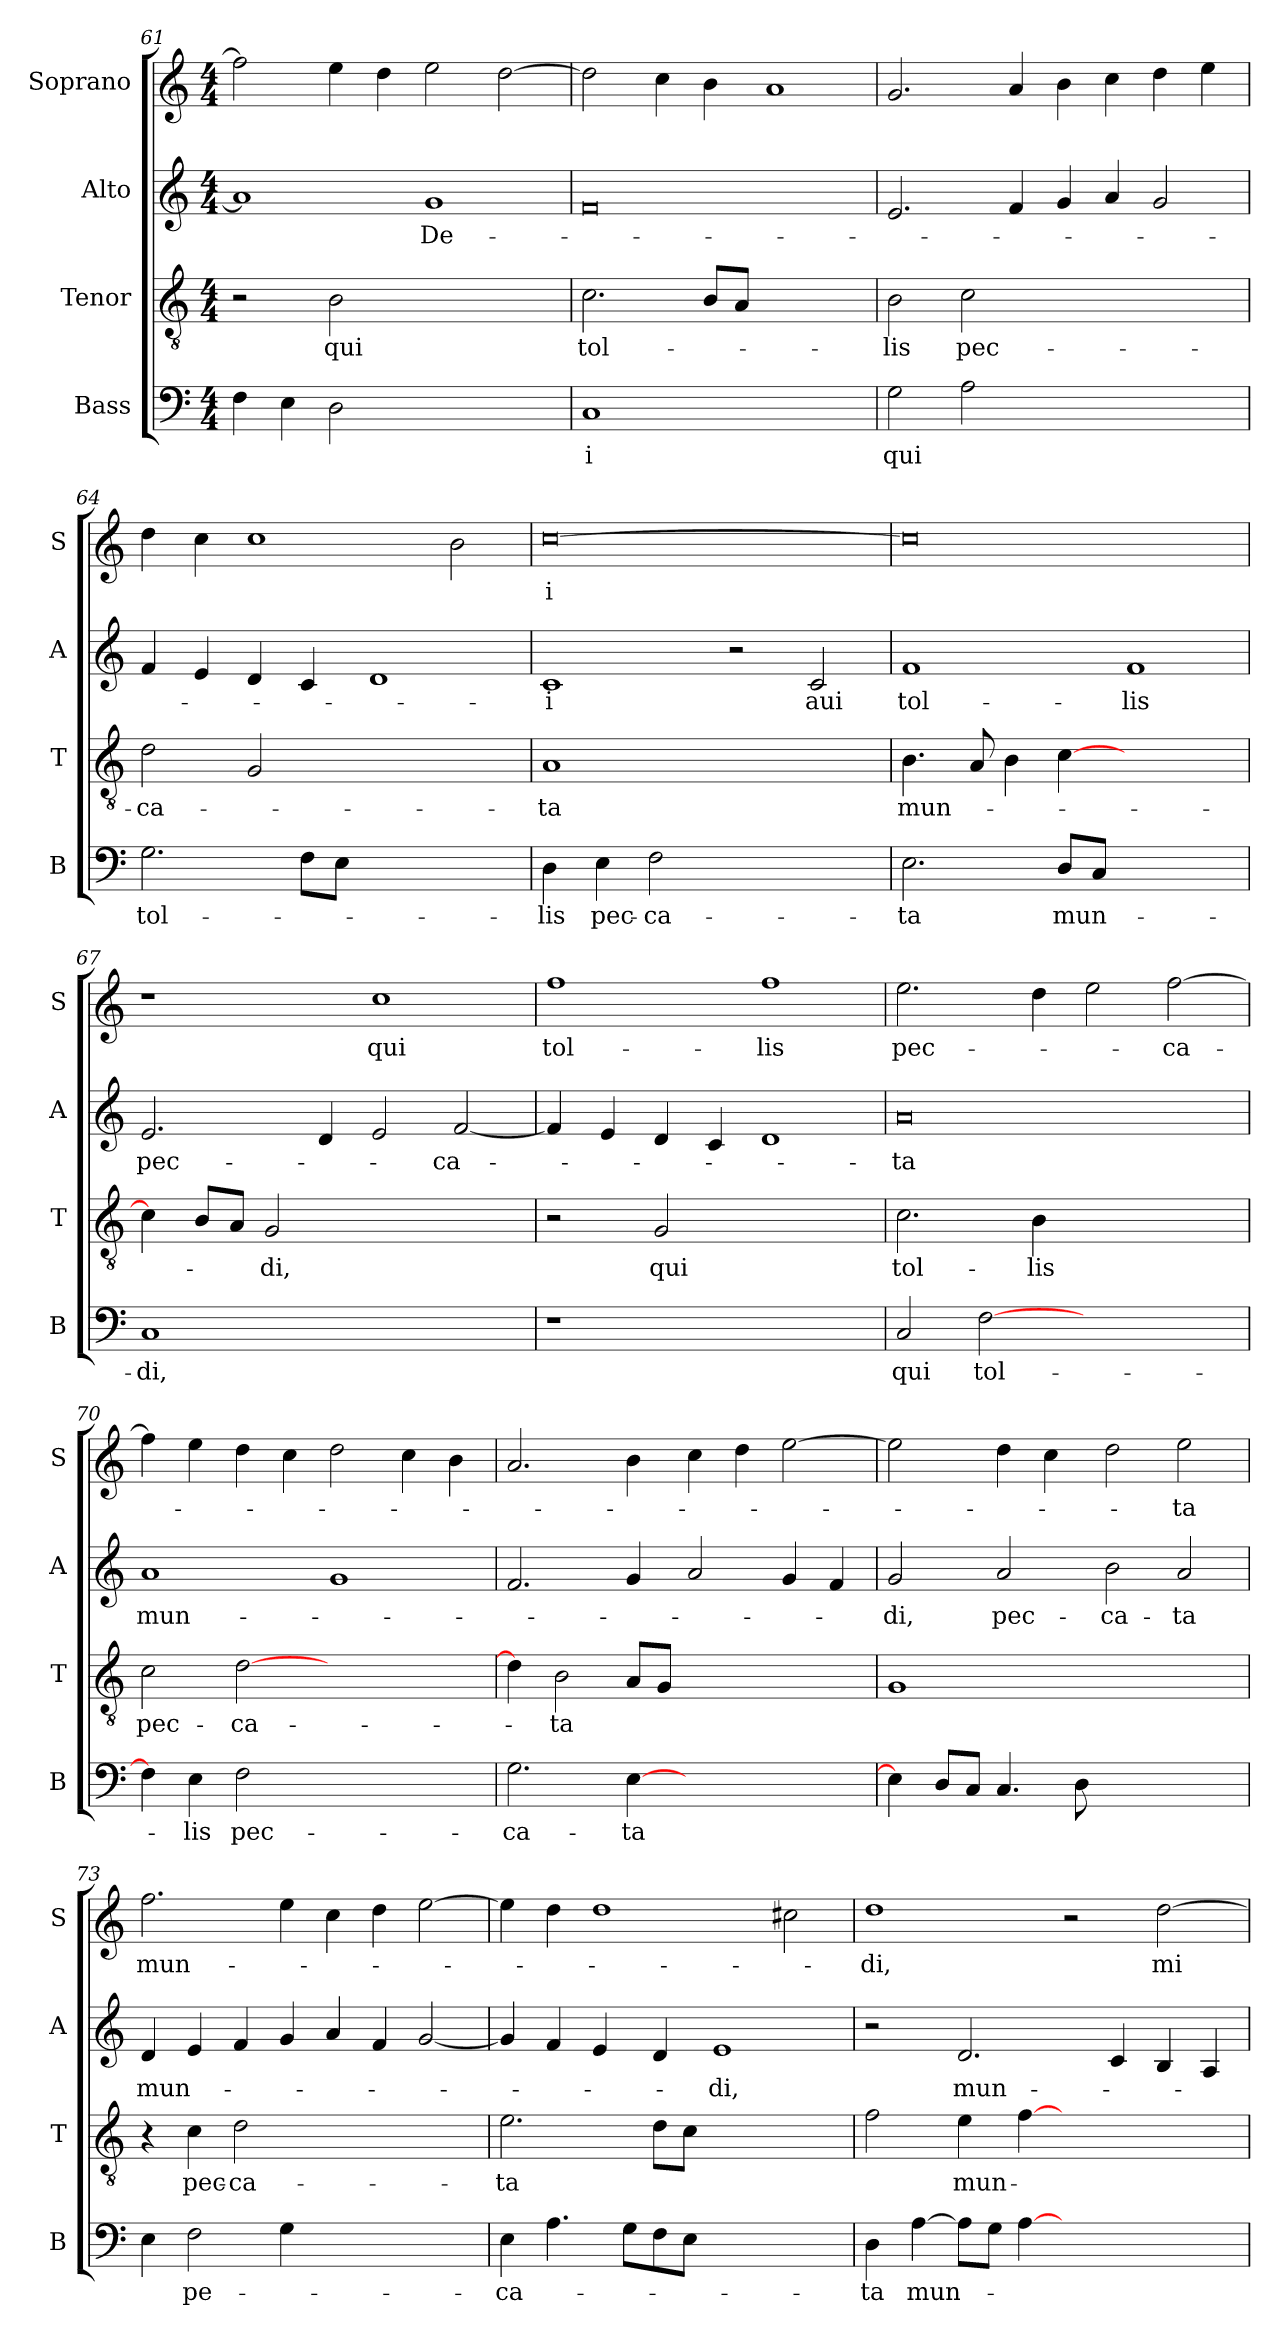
**kern	**text	**kern	**text	**kern	**text	**kern	**text
*part4	*part4	*part3	*part3	*part2	*part2	*part1	*part1
*staff4	*staff4	*staff3	*staff3	*staff2	*staff2	*staff1	*staff1
*I"Bass	*	*I"Tenor	*	*I"Alto	*	*I"Soprano	*
*I'B	*	*I'T	*	*I'A	*	*I'S	*
*clefF4	*	*clefGv2	*	*clefG2	*	*clefG2	*
*k[]	*	*k[]	*	*k[]	*	*k[]	*
*C:	*	*C:	*	*C:	*	*C:	*
*M4/4	*	*M4/4	*	*M4/4	*	*M4/4	*
=61	=61	=61	=61	=61	=61	=61	=61
4F\	.	2r	.	1a]	.	2ff\]	.
4E\	.	.	.	.	.	.	.
2D\	.	2B\	qui	.	.	4ee\	.
.	.	.	.	.	.	4dd\	.
1ryy	.	1ryy	.	1g	De-	2ee\	.
.	.	.	.	.	.	[2dd\	.
=62	=62	=62	=62	=62	=62	=62	=62
1C	-i	2.c\	tol-	0f	.	2dd\]	.
.	.	.	.	.	.	4cc\	.
.	.	8B/L	.	.	.	4b\	.
.	.	8A/J	.	.	.	.	.
1ryy	.	1ryy	.	.	.	1a	.
=63	=63	=63	=63	=63	=63	=63	=63
2G\	qui	2B\	-lis	2.e/	.	2.g/	.
2A\	.	2c\	pec-	.	.	.	.
.	.	.	.	4f/	.	4a/	.
1ryy	.	1ryy	.	4g/	.	4b\	.
.	.	.	.	4a/	.	4cc\	.
.	.	.	.	2g/	.	4dd\	.
.	.	.	.	.	.	4ee\	.
!!LO:PB:g=z
=64	=64	=64	=64	=64	=64	=64	=64
2.G\	tol-	2d\	-ca-	4f/	.	4dd\	.
.	.	.	.	4e/	.	4cc\	.
.	.	2G/	.	4d/	.	1cc	.
8F\L	.	.	.	4c/	.	.	.
8E\J	.	.	.	.	.	.	.
1ryy	.	1ryy	.	1d	.	.	.
.	.	.	.	.	.	2b\	.
=65	=65	=65	=65	=65	=65	=65	=65
4D\	-lis	1A	-ta	1c	-i	[0cc	-i
4E\	pec-	.	.	.	.	.	.
2F\	-ca-	.	.	.	.	.	.
1ryy	.	1ryy	.	2r	.	.	.
.	.	.	.	2c/	aui	.	.
=66	=66	=66	=66	=66	=66	=66	=66
2.E\	-ta	4.B\	mun-	1f	tol-	0cc]	.
.	.	8A/	.	.	.	.	.
.	.	4B\	.	.	.	.	.
8D/L	mun-	[4c\	.	.	.	.	.
8C/J	.	.	.	.	.	.	.
1ryy	.	1ryy	.	1f	-lis	.	.
=67	=67	=67	=67	=67	=67	=67	=67
1C	-di,	4c\]	.	2.e/	pec-	1r	.
.	.	8B/L	.	.	.	.	.
.	.	8A/J	.	.	.	.	.
.	.	2G/	-di,	.	.	.	.
.	.	.	.	4d/	.	.	.
1ryy	.	1ryy	.	2e/	.	1cc	qui
.	.	.	.	[2f/	-ca-	.	.
=68	=68	=68	=68	=68	=68	=68	=68
1r	.	2r	.	4f/]	.	1ff	tol-
.	.	.	.	4e/	.	.	.
.	.	2G/	qui	4d/	.	.	.
.	.	.	.	4c/	.	.	.
1ryy	.	1ryy	.	1d	.	1ff	-lis
=69	=69	=69	=69	=69	=69	=69	=69
2C/	qui	2.c\	tol-	0a	-ta	2.ee\	pec-
[2F\	tol-	.	.	.	.	.	.
.	.	4B\	-lis	.	.	4dd\	.
1ryy	.	1ryy	.	.	.	2ee\	.
.	.	.	.	.	.	[2ff\	-ca-
!!LO:LB:g=z
=70	=70	=70	=70	=70	=70	=70	=70
4F\]	.	2c\	pec-	1a	mun-	4ff\]	.
4E\	-lis	.	.	.	.	4ee\	.
2F\	pec-	[2d\	-ca-	.	.	4dd\	.
.	.	.	.	.	.	4cc\	.
1ryy	.	1ryy	.	1g	.	2dd\	.
.	.	.	.	.	.	4cc\	.
.	.	.	.	.	.	4b\	.
=71	=71	=71	=71	=71	=71	=71	=71
2.G\	-ca-	4d\]	.	2.f/	.	2.a/	.
.	.	2B\	-ta	.	.	.	.
[4E\	-ta	8A/L	.	4g/	.	4b\	.
.	.	8G/J	.	.	.	.	.
1ryy	.	1ryy	.	2a/	.	4cc\	.
.	.	.	.	.	.	4dd\	.
.	.	.	.	4g/	.	[2ee\	.
.	.	.	.	4f/	.	.	.
=72	=72	=72	=72	=72	=72	=72	=72
4E\]	.	1G	.	2g/	-di,	2ee\]	.
8D/L	.	.	.	.	.	.	.
8C/J	.	.	.	.	.	.	.
4.C/	.	.	.	2a/	pec-	4dd\	.
.	.	.	.	.	.	4cc\	.
8D\	.	.	.	.	.	.	.
1ryy	.	1ryy	.	2b\	-ca-	2dd\	.
.	.	.	.	2a/	-ta	2ee\	-ta
=73	=73	=73	=73	=73	=73	=73	=73
4E\	.	4r	.	4d/	mun-	2.ff\	mun-
2F\	pe-	4c\	pec-	4e/	.	.	.
.	.	2d\	-ca-	4f/	.	.	.
4G\	.	.	.	4g/	.	4ee\	.
1ryy	.	1ryy	.	4a/	.	4cc\	.
.	.	.	.	4f/	.	4dd\	.
.	.	.	.	[2g/	.	[2ee\	.
=74	=74	=74	=74	=74	=74	=74	=74
4E\	-ca-	2.e\	-ta	4g/]	.	4ee\]	.
4.A\	.	.	.	4f/	.	4dd\	.
.	.	.	.	4e/	.	1dd	.
8G\L	.	.	.	.	.	.	.
8F\	.	8d\L	.	4d/	.	.	.
8E\J	.	8c\J	.	.	.	.	.
1ryy	.	1ryy	.	1e	-di,	.	.
.	.	.	.	.	.	2cc#X\	.
!!LO:PB:g=z
=75	=75	=75	=75	=75	=75	=75	=75
4D\	-ta	2f\	.	2r	.	1dd	-di,
[4A\	mun-	.	.	.	.	.	.
8A\L]	.	4e\	mun-	2.d/	mun-	.	.
8G\J	.	.	.	.	.	.	.
[4A\	.	[4f\	.	.	.	.	.
1ryy	.	1ryy	.	.	.	2r	.
.	.	.	.	4c/	.	.	.
.	.	.	.	4B/	.	[2dd\	mi-
.	.	.	.	4A/	.	.	.
=	=	=	=	=	=	=	=
*-	*-	*-	*-	*-	*-	*-	*-
